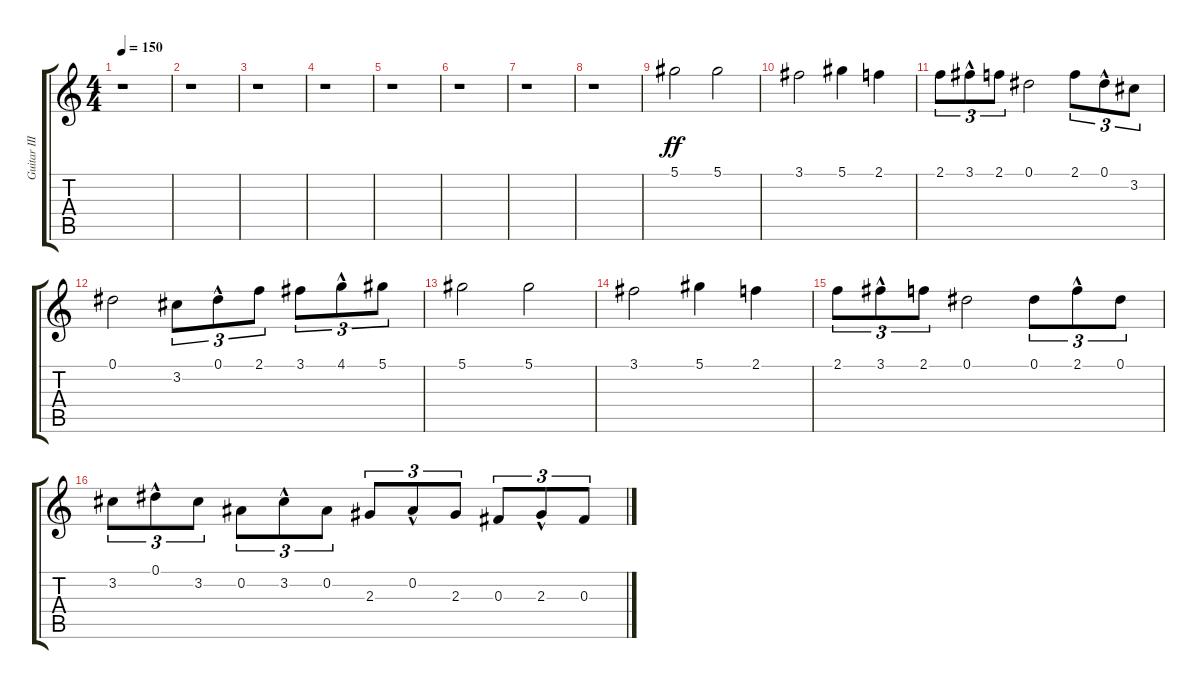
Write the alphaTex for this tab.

\track ("Guitar III" "Guitar III") {instrument distortionguitar}
\staff {score tabs}
\tuning (Eb4 Bb3 Gb3 Db3 Ab2 Eb2) {hide}
\ts (4 4)
\tempo 150
\clef g2
\ks c
r.1{dy ff} |
r.1 |
r.1 |
r.1 |
r.1 |
r.1 |
r.1 |
r.1 |
5.1.2 5.1.2 |
3.1.2 5.1.4 2.1.4 |
2.1.8{tu (3 2)} 3.1{hac}.8{tu (3 2)} 2.1.8{tu (3 2)} 0.1.2 2.1.8{tu (3 2)} 0.1{hac}.8{tu (3 2)} 3.2.8{tu (3 2)} |
0.1.2 3.2.8{tu (3 2)} 0.1{hac}.8{tu (3 2)} 2.1.8{tu (3 2)} 3.1.8{tu (3 2)} 4.1{hac}.8{tu (3 2)} 5.1.8{tu (3 2)} |
5.1.2 5.1.2 |
3.1.2 5.1.4 2.1.4 |
2.1.8{tu (3 2)} 3.1{hac}.8{tu (3 2)} 2.1.8{tu (3 2)} 0.1.2 0.1.8{tu (3 2)} 2.1{hac}.8{tu (3 2)} 0.1.8{tu (3 2)} |
3.2.8{tu (3 2)} 0.1{hac}.8{tu (3 2)} 3.2.8{tu (3 2)} 0.2.8{tu (3 2)} 3.2{hac}.8{tu (3 2)} 0.2.8{tu (3 2)} 2.3.8{tu (3 2)} 0.2{hac}.8{tu (3 2)} 2.3.8{tu (3 2)} 0.3.8{tu (3 2)} 2.3{hac}.8{tu (3 2)} 0.3.8{tu (3 2)}
